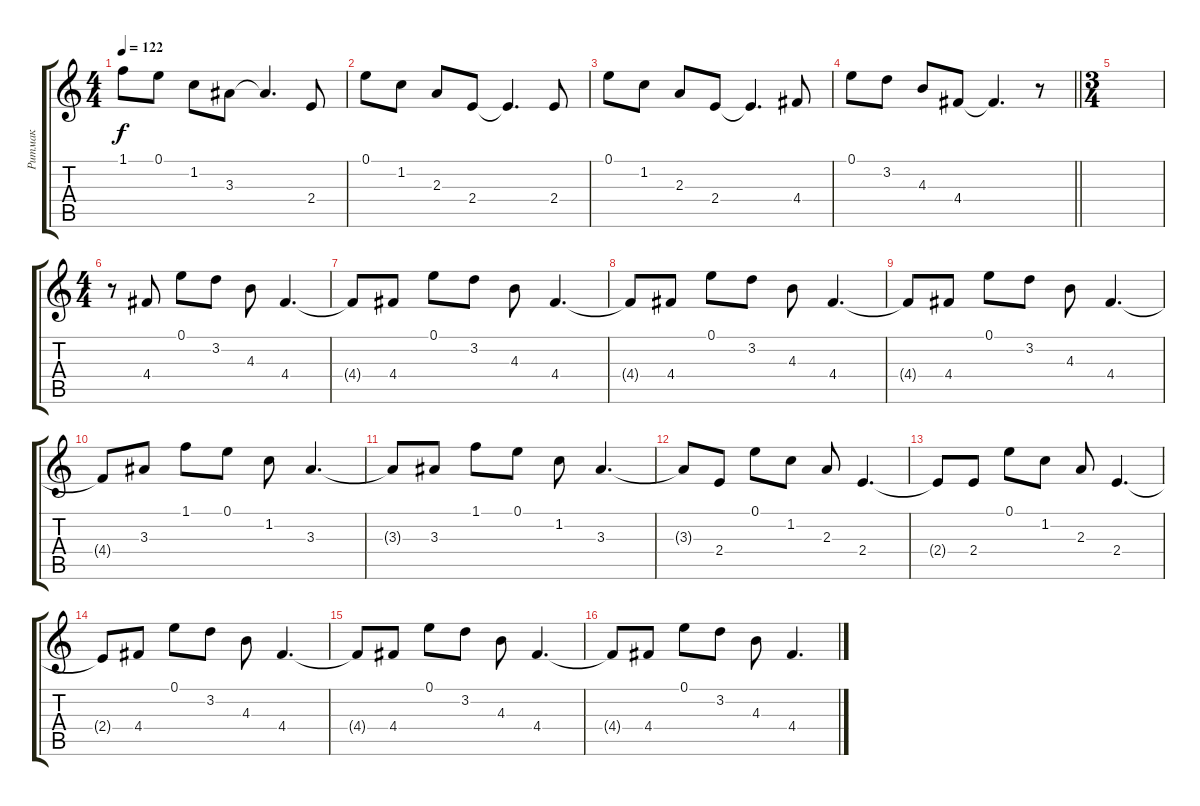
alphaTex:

\track ("Ритмак" "Ритмак") {instrument electricguitarclean}
\staff {score tabs}
\tuning (E4 B3 G3 D3 A2 E2) {hide}
\ts (4 4)
\tempo 122
\clef g2
\ks c
1.1.8{dy f} 0.1.8 1.2.8 3.3.8 3.3{t}.4{d} 2.4.8 |
0.1.8 1.2.8 2.3.8 2.4.8 2.4{t}.4{d} 2.4.8 |
0.1.8 1.2.8 2.3.8 2.4.8 2.4{t}.4{d} 4.4.8 |
\barLineRight lightlight
0.1.8 3.2.8 4.3.8 4.4.8 4.4{t}.4{d} r.8 |
\ts (3 4)
|
\ts (4 4)
r.8 4.4.8 0.1.8 3.2.8 4.3.8 4.4.4{d} |
4.4{t}.8 4.4.8 0.1.8 3.2.8 4.3.8 4.4.4{d} |
4.4{t}.8 4.4.8 0.1.8 3.2.8 4.3.8 4.4.4{d} |
4.4{t}.8 4.4.8 0.1.8 3.2.8 4.3.8 4.4.4{d} |
4.4{t}.8 3.3.8 1.1.8 0.1.8 1.2.8 3.3.4{d} |
3.3{t}.8 3.3.8 1.1.8 0.1.8 1.2.8 3.3.4{d} |
3.3{t}.8 2.4.8 0.1.8 1.2.8 2.3.8 2.4.4{d} |
2.4{t}.8 2.4.8 0.1.8 1.2.8 2.3.8 2.4.4{d} |
2.4{t}.8 4.4.8 0.1.8 3.2.8 4.3.8 4.4.4{d} |
4.4{t}.8 4.4.8 0.1.8 3.2.8 4.3.8 4.4.4{d} |
4.4{t}.8 4.4.8 0.1.8 3.2.8 4.3.8 4.4.4{d}
